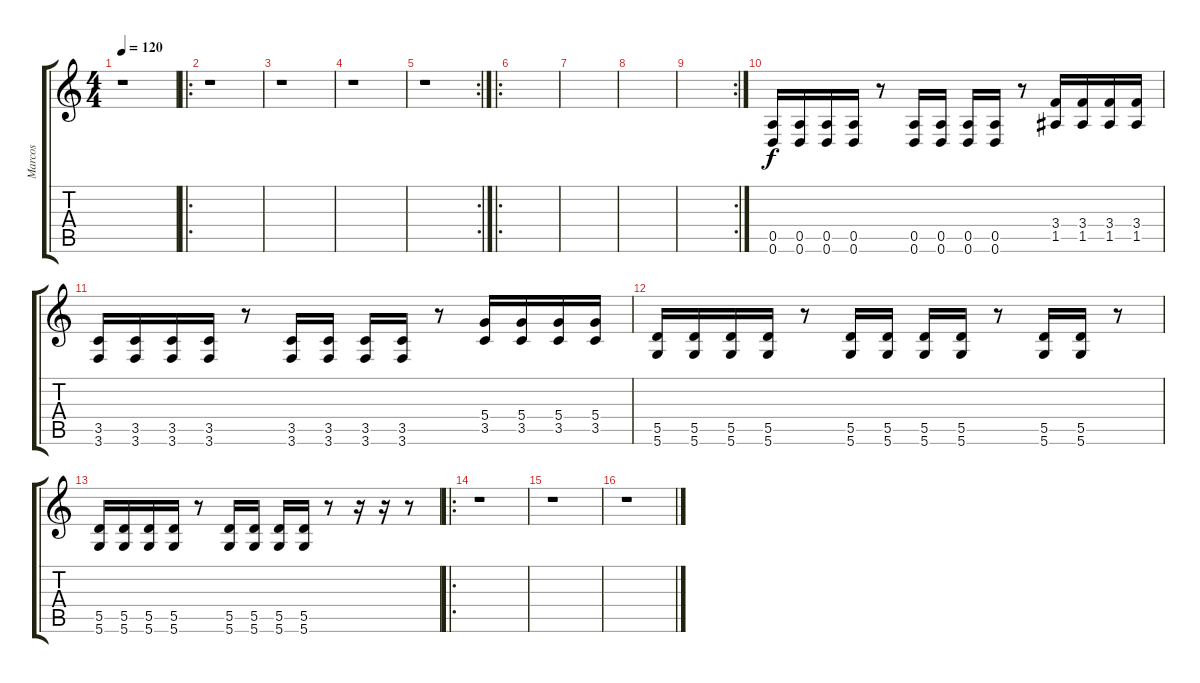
\track ("Marcos" "Marcos") {instrument electricguitarclean}
\staff {score tabs}
\tuning (E4 B3 G3 D3 A2 D2) {hide}
\ts (4 4)
\tempo 120
\clef g2
\ks c
r.1{dy f} |
\ro
r.1 |
r.1 |
r.1 |
\rc 2
r.1 |
\ro
|
|
|
\rc 2
|
(0.5 0.6).16 (0.5 0.6).16 (0.5 0.6).16 (0.5 0.6).16 r.8 (0.5 0.6).16 (0.5 0.6).16 (0.5 0.6).16 (0.5 0.6).16 r.8 (3.4 1.5).16 (3.4 1.5).16 (3.4 1.5).16 (3.4 1.5).16 |
(3.5 3.6).16 (3.5 3.6).16 (3.5 3.6).16 (3.5 3.6).16 r.8 (3.5 3.6).16 (3.5 3.6).16 (3.5 3.6).16 (3.5 3.6).16 r.8 (5.4 3.5).16 (5.4 3.5).16 (5.4 3.5).16 (5.4 3.5).16 |
(5.5 5.6).16 (5.5 5.6).16 (5.5 5.6).16 (5.5 5.6).16 r.8 (5.5 5.6).16 (5.5 5.6).16 (5.5 5.6).16 (5.5 5.6).16 r.8 (5.5 5.6).16 (5.5 5.6).16 r.8 |
(5.5 5.6).16 (5.5 5.6).16 (5.5 5.6).16 (5.5 5.6).16 r.8 (5.5 5.6).16 (5.5 5.6).16 (5.5 5.6).16 (5.5 5.6).16 r.8 r.16 r.16 r.8 |
\ro
r.1 |
r.1 |
r.1
